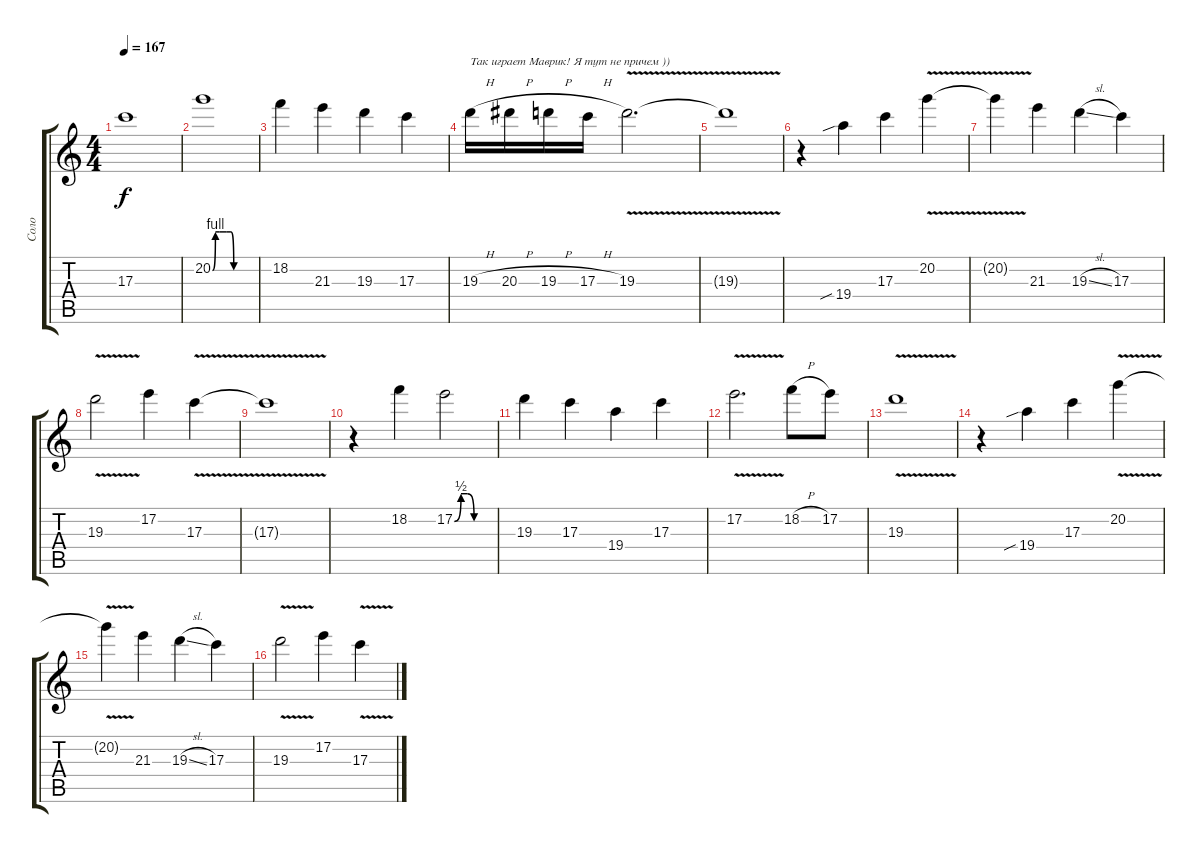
\track ("Соло" "Соло") {instrument distortionguitar}
\staff {score tabs}
\tuning (E4 B3 G3 D3 A2 E2) {hide}
\ts (4 4)
\tempo 167
\clef g2
\ks c
17.3{t}.1{dy f} |
20.2{be (custom 0 0 4 4 10 4 20 4 26 4 30 0 60 0)}.1 |
18.2.4 21.3.4 19.3.4 17.3.4 |
19.3{h}.16{txt "Так играет Маврик! Я тут не причем ))"} 20.3{h}.16 19.3{h}.16 17.3{h}.16 19.3{v}.2{d} |
19.3{t}.1 |
r.4 19.4{sib}.4 17.3.4 20.2{v}.4 |
20.2{t}.4 21.3.4 19.3{sl}.4 17.3.4 |
19.3{v}.2 17.2.4 17.3{v}.4 |
17.3{t}.1 |
r.4 18.2.4 17.2{be (custom 0 0 10 2 20 2 30 0 60 0)}.2 |
19.3.4 17.3.4 19.4.4 17.3.4 |
17.2{v}.2{d} 18.2{h}.8 17.2.8 |
19.3{v}.1 |
r.4 19.4{sib}.4 17.3.4 20.2{v}.4 |
20.2{t}.4 21.3.4 19.3{sl}.4 17.3.4 |
19.3{v}.2 17.2.4 17.3{v}.4
